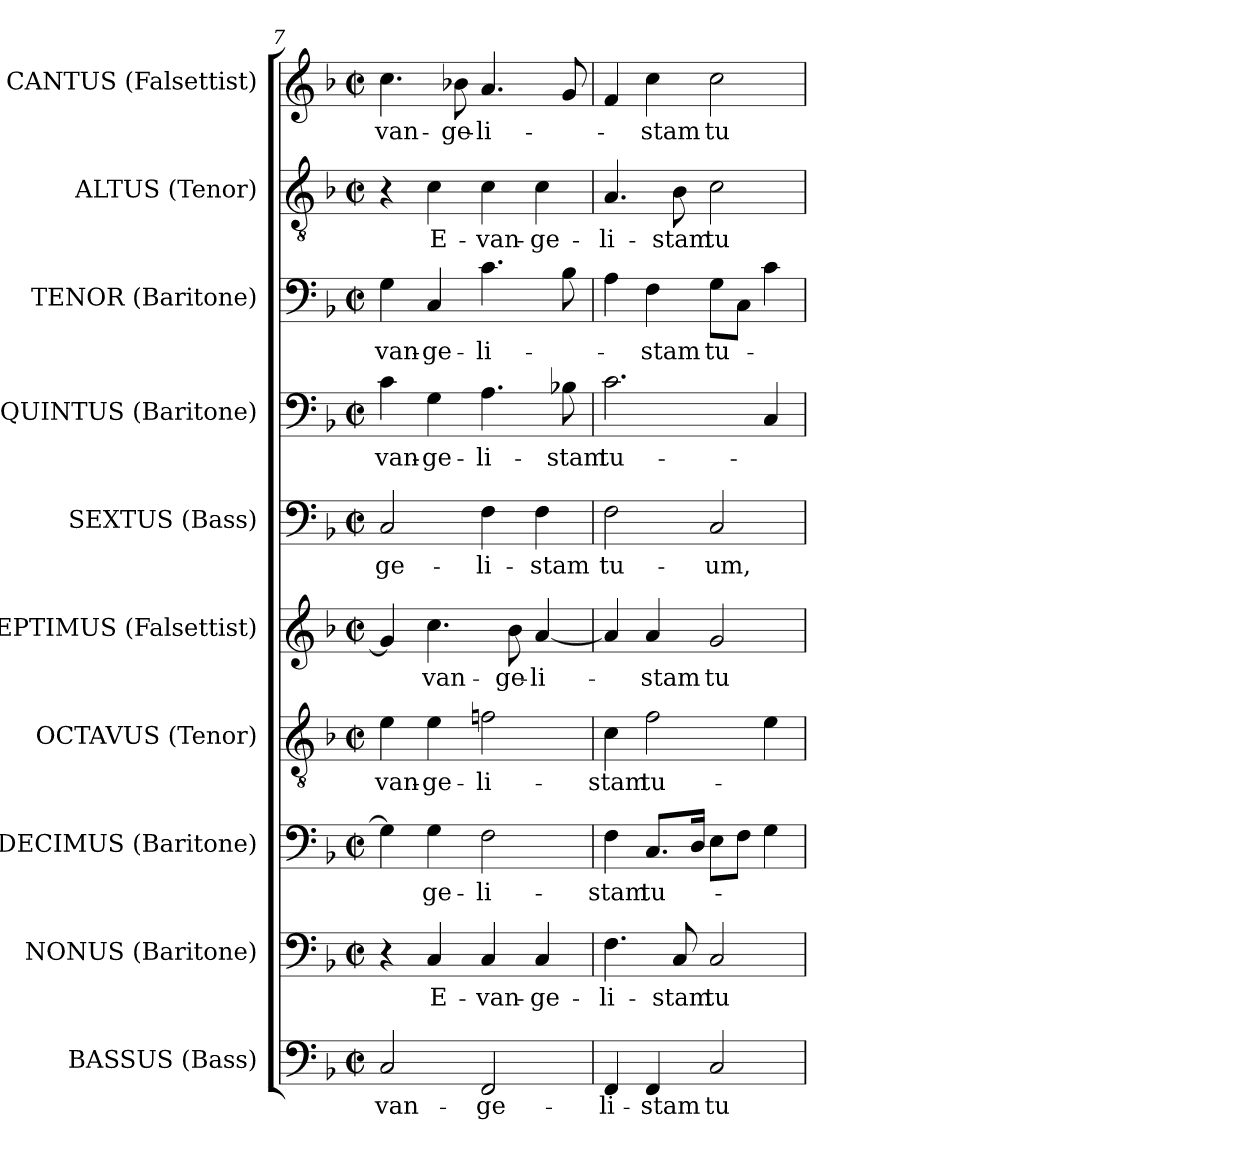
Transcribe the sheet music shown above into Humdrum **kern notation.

**kern	**text	**kern	**text	**kern	**text	**kern	**text	**kern	**text	**kern	**text	**kern	**text	**kern	**text	**kern	**text	**kern	**text
*part10	*part10	*part9	*part9	*part8	*part8	*part7	*part7	*part6	*part6	*part5	*part5	*part4	*part4	*part3	*part3	*part2	*part2	*part1	*part1
*staff10	*staff10	*staff9	*staff9	*staff8	*staff8	*staff7	*staff7	*staff6	*staff6	*staff5	*staff5	*staff4	*staff4	*staff3	*staff3	*staff2	*staff2	*staff1	*staff1
*I"BASSUS (Bass)	*	*I"NONUS (Baritone)	*	*I"DECIMUS (Baritone)	*	*I"OCTAVUS (Tenor)	*	*I"SEPTIMUS (Falsettist)	*	*I"SEXTUS (Bass)	*	*I"QUINTUS (Baritone)	*	*I"TENOR (Baritone)	*	*I"ALTUS (Tenor)	*	*I"CANTUS (Falsettist)	*
*I'B.	*	*I'Bar.	*	*I'Bar.	*	*I'T.	*	*I'A.	*	*I'B.	*	*I'Bar.	*	*I'Bar.	*	*I'T.	*	*I'A.	*
*clefF4	*	*clefF4	*	*clefF4	*	*clefGv2	*	*clefG2	*	*clefF4	*	*clefF4	*	*clefF4	*	*clefGv2	*	*clefG2	*
*	*	*	*	*	*	*ITrd7c12	*	*	*	*	*	*	*	*	*	*ITrd7c12	*	*	*
*k[b-]	*	*k[b-]	*	*k[b-]	*	*k[b-]	*	*k[b-]	*	*k[b-]	*	*k[b-]	*	*k[b-]	*	*k[b-]	*	*k[b-]	*
*F:	*	*F:	*	*F:	*	*F:	*	*F:	*	*F:	*	*F:	*	*F:	*	*F:	*	*F:	*
*M2/2	*	*M2/2	*	*M2/2	*	*M2/2	*	*M2/2	*	*M2/2	*	*M2/2	*	*M2/2	*	*M2/2	*	*M2/2	*
*met(c|)	*	*met(c|)	*	*met(c|)	*	*met(c|)	*	*met(c|)	*	*met(c|)	*	*met(c|)	*	*met(c|)	*	*met(c|)	*	*met(c|)	*
=7	=7	=7	=7	=7	=7	=7	=7	=7	=7	=7	=7	=7	=7	=7	=7	=7	=7	=7	=7
!	!LO:LY:b:color=#000000	!	!	!	!	!	!	!	!	!	!	!	!	!	!	!	!	!	!
!	!	!	!	!	!	!	!LO:LY:b:color=#000000	!	!	!	!	!	!	!	!	!	!	!	!
!	!	!	!	!	!	!	!	!	!	!	!LO:LY:b:color=#000000	!	!	!	!	!	!	!	!
!	!	!	!	!	!	!	!	!	!	!	!	!	!LO:LY:b:color=#000000	!	!	!	!	!	!
!	!	!	!	!	!	!	!	!	!	!	!	!	!	!	!LO:LY:b:color=#000000	!	!	!	!
!	!	!	!	!	!	!	!	!	!	!	!	!	!	!	!	!	!	!	!LO:LY:b:color=#000000
2Ci/	-van-	4r	.	4Gi\]	.	4Ei\	-van-	4gi/]	.	2Ci/	-ge-	4ci\	-van-	4Gi\	-van-	4r	.	4.cci\	-van-
!	!	!	!LO:LY:b:color=#000000	!	!	!	!	!	!	!	!	!	!	!	!	!	!	!	!
!	!	!	!	!	!LO:LY:b:color=#000000	!	!	!	!	!	!	!	!	!	!	!	!	!	!
!	!	!	!	!	!	!	!LO:LY:b:color=#000000	!	!	!	!	!	!	!	!	!	!	!	!
!	!	!	!	!	!	!	!	!	!LO:LY:b:color=#000000	!	!	!	!	!	!	!	!	!	!
!	!	!	!	!	!	!	!	!	!	!	!	!	!LO:LY:b:color=#000000	!	!	!	!	!	!
!	!	!	!	!	!	!	!	!	!	!	!	!	!	!	!LO:LY:b:color=#000000	!	!	!	!
!	!	!	!	!	!	!	!	!	!	!	!	!	!	!	!	!	!LO:LY:b:color=#000000	!	!
.	.	4Ci/	E-	4Gi\	-ge-	4Ei\	-ge-	4.cci\	-van-	.	.	4Gi\	-ge-	4Ci/	-ge-	4Ci\	E-	.	.
!	!	!	!	!	!	!	!	!	!	!	!	!	!	!	!	!	!	!	!LO:LY:b:color=#000000
.	.	.	.	.	.	.	.	.	.	.	.	.	.	.	.	.	.	8b-Xi\	-ge-
!	!LO:LY:b:color=#000000	!	!	!	!	!	!	!	!	!	!	!	!	!	!	!	!	!	!
!	!	!	!LO:LY:b:color=#000000	!	!	!	!	!	!	!	!	!	!	!	!	!	!	!	!
!	!	!	!	!	!LO:LY:b:color=#000000	!	!	!	!	!	!	!	!	!	!	!	!	!	!
!	!	!	!	!	!	!	!LO:LY:b:color=#000000	!	!	!	!	!	!	!	!	!	!	!	!
!	!	!	!	!	!	!	!	!	!	!	!LO:LY:b:color=#000000	!	!	!	!	!	!	!	!
!	!	!	!	!	!	!	!	!	!	!	!	!	!LO:LY:b:color=#000000	!	!	!	!	!	!
!	!	!	!	!	!	!	!	!	!	!	!	!	!	!	!LO:LY:b:color=#000000	!	!	!	!
!	!	!	!	!	!	!	!	!	!	!	!	!	!	!	!	!	!LO:LY:b:color=#000000	!	!
!	!	!	!	!	!	!	!	!	!	!	!	!	!	!	!	!	!	!	!LO:LY:b:color=#000000
2FFi/	-ge-	4Ci/	-van-	2Fi\	-li-	2Fni\	-li-	.	.	4Fi\	-li-	4.Ai\	-li-	4.ci\	-li-	4Ci\	-van-	4.ai/	-li-
!	!	!	!	!	!	!	!	!	!LO:LY:b:color=#000000	!	!	!	!	!	!	!	!	!	!
.	.	.	.	.	.	.	.	8b-i\	-ge-	.	.	.	.	.	.	.	.	.	.
!	!	!	!LO:LY:b:color=#000000	!	!	!	!	!	!	!	!	!	!	!	!	!	!	!	!
!	!	!	!	!	!	!	!	!	!LO:LY:b:color=#000000	!	!	!	!	!	!	!	!	!	!
!	!	!	!	!	!	!	!	!	!	!	!LO:LY:b:color=#000000	!	!	!	!	!	!	!	!
!	!	!	!	!	!	!	!	!	!	!	!	!	!	!	!	!	!LO:LY:b:color=#000000	!	!
.	.	4Ci/	-ge-	.	.	.	.	[4ai/	-li-	4Fi\	-stam	.	.	.	.	4Ci\	-ge-	.	.
!	!	!	!	!	!	!	!	!	!	!	!	!	!LO:LY:b:color=#000000	!	!	!	!	!	!
.	.	.	.	.	.	.	.	.	.	.	.	8B-Xi\	-stam	8B-i\	.	.	.	8gi/	.
=8	=8	=8	=8	=8	=8	=8	=8	=8	=8	=8	=8	=8	=8	=8	=8	=8	=8	=8	=8
!	!LO:LY:b:color=#000000	!	!	!	!	!	!	!	!	!	!	!	!	!	!	!	!	!	!
!	!	!	!LO:LY:b:color=#000000	!	!	!	!	!	!	!	!	!	!	!	!	!	!	!	!
!	!	!	!	!	!LO:LY:b:color=#000000	!	!	!	!	!	!	!	!	!	!	!	!	!	!
!	!	!	!	!	!	!	!LO:LY:b:color=#000000	!	!	!	!	!	!	!	!	!	!	!	!
!	!	!	!	!	!	!	!	!	!	!	!LO:LY:b:color=#000000	!	!	!	!	!	!	!	!
!	!	!	!	!	!	!	!	!	!	!	!	!	!LO:LY:b:color=#000000	!	!	!	!	!	!
!	!	!	!	!	!	!	!	!	!	!	!	!	!	!	!	!	!LO:LY:b:color=#000000	!	!
4FFi/	-li-	4.Fi\	-li-	4Fi\	-stam	4Ci\	-stam	4ai/]	.	2Fi\	tu-	2.ci\	tu-	4Ai\	.	4.AAi/	-li-	4fi/	.
!	!LO:LY:b:color=#000000	!	!	!	!	!	!	!	!	!	!	!	!	!	!	!	!	!	!
!	!	!	!	!	!LO:LY:b:color=#000000	!	!	!	!	!	!	!	!	!	!	!	!	!	!
!	!	!	!	!	!	!	!LO:LY:b:color=#000000	!	!	!	!	!	!	!	!	!	!	!	!
!	!	!	!	!	!	!	!	!	!LO:LY:b:color=#000000	!	!	!	!	!	!	!	!	!	!
!	!	!	!	!	!	!	!	!	!	!	!	!	!	!	!LO:LY:b:color=#000000	!	!	!	!
!	!	!	!	!	!	!	!	!	!	!	!	!	!	!	!	!	!	!	!LO:LY:b:color=#000000
4FFi/	-stam	.	.	8.Ci/L	tu-	2Fi\	tu-	4ai/	-stam	.	.	.	.	4Fi\	-stam	.	.	4cci\	-stam
!	!	!	!LO:LY:b:color=#000000	!	!	!	!	!	!	!	!	!	!	!	!	!	!	!	!
!	!	!	!	!	!	!	!	!	!	!	!	!	!	!	!	!	!LO:LY:b:color=#000000	!	!
.	.	8Ci/	-stam	.	.	.	.	.	.	.	.	.	.	.	.	8BB-i\	-stam	.	.
.	.	.	.	16Di/Jk	.	.	.	.	.	.	.	.	.	.	.	.	.	.	.
!	!LO:LY:b:color=#000000	!	!	!	!	!	!	!	!	!	!	!	!	!	!	!	!	!	!
!	!	!	!LO:LY:b:color=#000000	!	!	!	!	!	!	!	!	!	!	!	!	!	!	!	!
!	!	!	!	!	!	!	!	!	!LO:LY:b:color=#000000	!	!	!	!	!	!	!	!	!	!
!	!	!	!	!	!	!	!	!	!	!	!LO:LY:b:color=#000000	!	!	!	!	!	!	!	!
!	!	!	!	!	!	!	!	!	!	!	!	!	!	!	!LO:LY:b:color=#000000	!	!	!	!
!	!	!	!	!	!	!	!	!	!	!	!	!	!	!	!	!	!LO:LY:b:color=#000000	!	!
!	!	!	!	!	!	!	!	!	!	!	!	!	!	!	!	!	!	!	!LO:LY:b:color=#000000
2Ci/	tu-	2Ci/	tu-	8Ei\L	.	.	.	2gi/	tu-	2Ci/	-um,	.	.	8Gi\L	tu-	2Ci\	tu-	2cci\	tu-
.	.	.	.	8Fi\J	.	.	.	.	.	.	.	.	.	8Ci\J	.	.	.	.	.
.	.	.	.	4Gi\	.	4Ei\	.	.	.	.	.	4Ci/	.	4ci\	.	.	.	.	.
=	=	=	=	=	=	=	=	=	=	=	=	=	=	=	=	=	=	=	=
*-	*-	*-	*-	*-	*-	*-	*-	*-	*-	*-	*-	*-	*-	*-	*-	*-	*-	*-	*-
